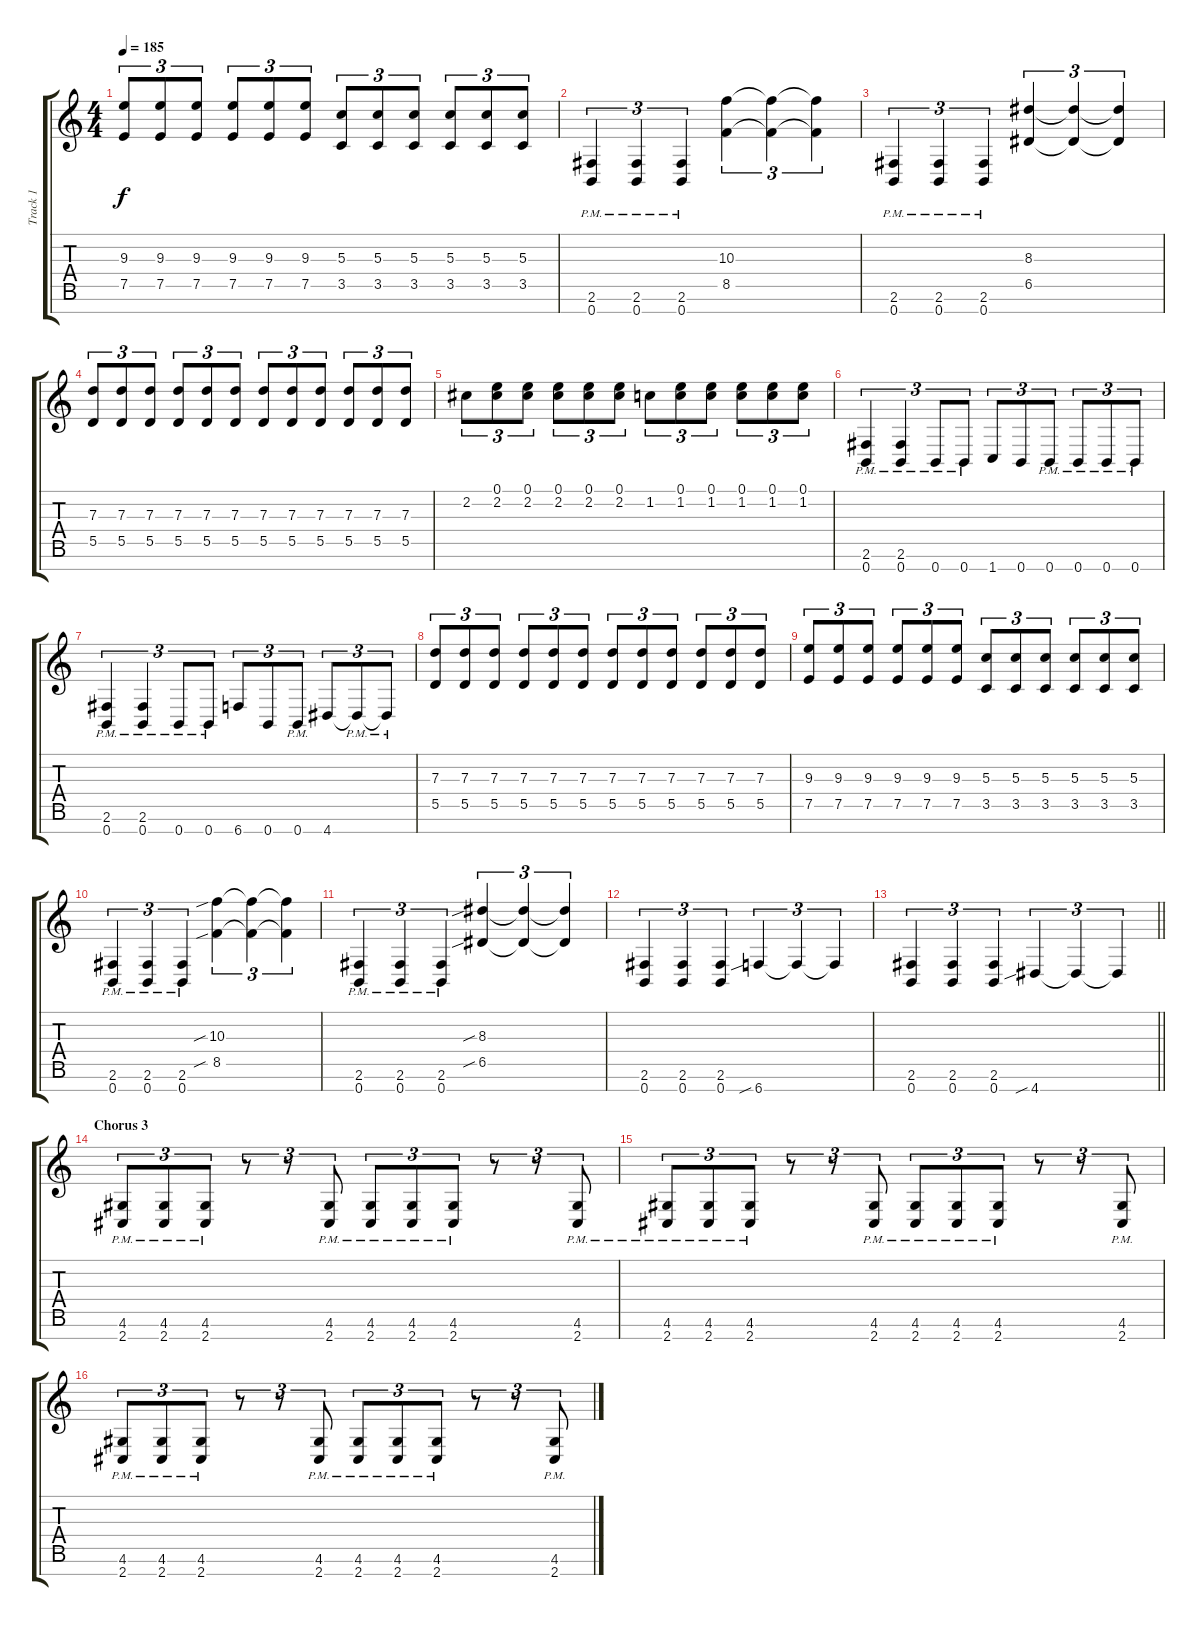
\track ("Track 1" "Track 1") {instrument distortionguitar}
\staff {score tabs}
\tuning (E4 B3 G3 D3 A2 E2 B1) {hide}
\ts (4 4)
\tempo 185
\clef g2
\ks c
(9.3 7.5).8{tu (3 2) dy f} (9.3 7.5).8{tu (3 2)} (9.3 7.5).8{tu (3 2)} (9.3 7.5).8{tu (3 2)} (9.3 7.5).8{tu (3 2)} (9.3 7.5).8{tu (3 2)} (5.3 3.5).8{tu (3 2)} (5.3 3.5).8{tu (3 2)} (5.3 3.5).8{tu (3 2)} (5.3 3.5).8{tu (3 2)} (5.3 3.5).8{tu (3 2)} (5.3 3.5).8{tu (3 2)} |
(2.6{pm} 0.7{pm}).4{tu (3 2)} (2.6{pm} 0.7{pm}).4{tu (3 2)} (2.6{pm} 0.7{pm}).4{tu (3 2)} (10.3 8.5).4{tu (3 2)} (10.3{t} 8.5{t}).4{tu (3 2)} (10.3{t} 8.5{t}).4{tu (3 2)} |
(2.6{pm} 0.7{pm}).4{tu (3 2)} (2.6{pm} 0.7{pm}).4{tu (3 2)} (2.6{pm} 0.7{pm}).4{tu (3 2)} (8.3 6.5).4{tu (3 2)} (8.3{t} 6.5{t}).4{tu (3 2)} (8.3{t} 6.5{t}).4{tu (3 2)} |
(7.3 5.5).8{tu (3 2)} (7.3 5.5).8{tu (3 2)} (7.3 5.5).8{tu (3 2)} (7.3 5.5).8{tu (3 2)} (7.3 5.5).8{tu (3 2)} (7.3 5.5).8{tu (3 2)} (7.3 5.5).8{tu (3 2)} (7.3 5.5).8{tu (3 2)} (7.3 5.5).8{tu (3 2)} (7.3 5.5).8{tu (3 2)} (7.3 5.5).8{tu (3 2)} (7.3 5.5).8{tu (3 2)} |
2.2.8{tu (3 2)} (0.1 2.2).8{tu (3 2)} (0.1 2.2).8{tu (3 2)} (0.1 2.2).8{tu (3 2)} (0.1 2.2).8{tu (3 2)} (0.1 2.2).8{tu (3 2)} 1.2.8{tu (3 2)} (0.1 1.2).8{tu (3 2)} (0.1 1.2).8{tu (3 2)} (0.1 1.2).8{tu (3 2)} (0.1 1.2).8{tu (3 2)} (0.1 1.2).8{tu (3 2)} |
(2.6{pm} 0.7{pm}).4{tu (3 2)} (2.6{pm} 0.7{pm}).4{tu (3 2)} 0.7{pm}.8{tu (3 2)} 0.7{pm}.8{tu (3 2)} 1.7.8{tu (3 2)} 0.7.8{tu (3 2)} 0.7{pm}.8{tu (3 2)} 0.7{pm}.8{tu (3 2)} 0.7{pm}.8{tu (3 2)} 0.7{pm}.8{tu (3 2)} |
(2.6{pm} 0.7{pm}).4{tu (3 2)} (2.6{pm} 0.7{pm}).4{tu (3 2)} 0.7{pm}.8{tu (3 2)} 0.7{pm}.8{tu (3 2)} 6.7.8{tu (3 2)} 0.7.8{tu (3 2)} 0.7{pm}.8{tu (3 2)} 4.7.8{tu (3 2)} 4.7{pm t}.8{tu (3 2)} 4.7{pm t}.8{tu (3 2)} |
(7.3 5.5).8{tu (3 2)} (7.3 5.5).8{tu (3 2)} (7.3 5.5).8{tu (3 2)} (7.3 5.5).8{tu (3 2)} (7.3 5.5).8{tu (3 2)} (7.3 5.5).8{tu (3 2)} (7.3 5.5).8{tu (3 2)} (7.3 5.5).8{tu (3 2)} (7.3 5.5).8{tu (3 2)} (7.3 5.5).8{tu (3 2)} (7.3 5.5).8{tu (3 2)} (7.3 5.5).8{tu (3 2)} |
(9.3 7.5).8{tu (3 2)} (9.3 7.5).8{tu (3 2)} (9.3 7.5).8{tu (3 2)} (9.3 7.5).8{tu (3 2)} (9.3 7.5).8{tu (3 2)} (9.3 7.5).8{tu (3 2)} (5.3 3.5).8{tu (3 2)} (5.3 3.5).8{tu (3 2)} (5.3 3.5).8{tu (3 2)} (5.3 3.5).8{tu (3 2)} (5.3 3.5).8{tu (3 2)} (5.3 3.5).8{tu (3 2)} |
(2.6{pm} 0.7{pm}).4{tu (3 2)} (2.6{pm} 0.7{pm}).4{tu (3 2)} (2.6{pm} 0.7{pm}).4{tu (3 2)} (10.3{sib} 8.5{sib}).4{tu (3 2)} (10.3{t} 8.5{t}).4{tu (3 2)} (10.3{t} 8.5{t}).4{tu (3 2)} |
(2.6{pm} 0.7{pm}).4{tu (3 2)} (2.6{pm} 0.7{pm}).4{tu (3 2)} (2.6{pm} 0.7{pm}).4{tu (3 2)} (8.3{sib} 6.5{sib}).4{tu (3 2)} (8.3{t} 6.5{t}).4{tu (3 2)} (8.3{t} 6.5{t}).4{tu (3 2)} |
(2.6 0.7).4{tu (3 2)} (2.6 0.7).4{tu (3 2)} (2.6 0.7).4{tu (3 2)} 6.7{sib}.4{tu (3 2)} 6.7{t}.4{tu (3 2)} 6.7{t}.4{tu (3 2)} |
\barLineRight lightlight
(2.6 0.7).4{tu (3 2)} (2.6 0.7).4{tu (3 2)} (2.6 0.7).4{tu (3 2)} 4.7{sib}.4{tu (3 2)} 4.7{t}.4{tu (3 2)} 4.7{t}.4{tu (3 2)} |
\section ("" "Chorus 3")
(4.6{pm} 2.7{pm}).8{tu (3 2)} (4.6{pm} 2.7{pm}).8{tu (3 2)} (4.6{pm} 2.7{pm}).8{tu (3 2)} r.8{tu (3 2)} r.8{tu (3 2)} (4.6{pm} 2.7{pm}).8{tu (3 2)} (4.6{pm} 2.7{pm}).8{tu (3 2)} (4.6{pm} 2.7{pm}).8{tu (3 2)} (4.6{pm} 2.7{pm}).8{tu (3 2)} r.8{tu (3 2)} r.8{tu (3 2)} (4.6{pm} 2.7{pm}).8{tu (3 2)} |
(4.6{pm} 2.7{pm}).8{tu (3 2)} (4.6{pm} 2.7{pm}).8{tu (3 2)} (4.6{pm} 2.7{pm}).8{tu (3 2)} r.8{tu (3 2)} r.8{tu (3 2)} (4.6{pm} 2.7{pm}).8{tu (3 2)} (4.6{pm} 2.7{pm}).8{tu (3 2)} (4.6{pm} 2.7{pm}).8{tu (3 2)} (4.6{pm} 2.7{pm}).8{tu (3 2)} r.8{tu (3 2)} r.8{tu (3 2)} (4.6{pm} 2.7{pm}).8{tu (3 2)} |
(4.6{pm} 2.7{pm}).8{tu (3 2)} (4.6{pm} 2.7{pm}).8{tu (3 2)} (4.6{pm} 2.7{pm}).8{tu (3 2)} r.8{tu (3 2)} r.8{tu (3 2)} (4.6{pm} 2.7{pm}).8{tu (3 2)} (4.6{pm} 2.7{pm}).8{tu (3 2)} (4.6{pm} 2.7{pm}).8{tu (3 2)} (4.6{pm} 2.7{pm}).8{tu (3 2)} r.8{tu (3 2)} r.8{tu (3 2)} (4.6{pm} 2.7{pm}).8{tu (3 2)}
